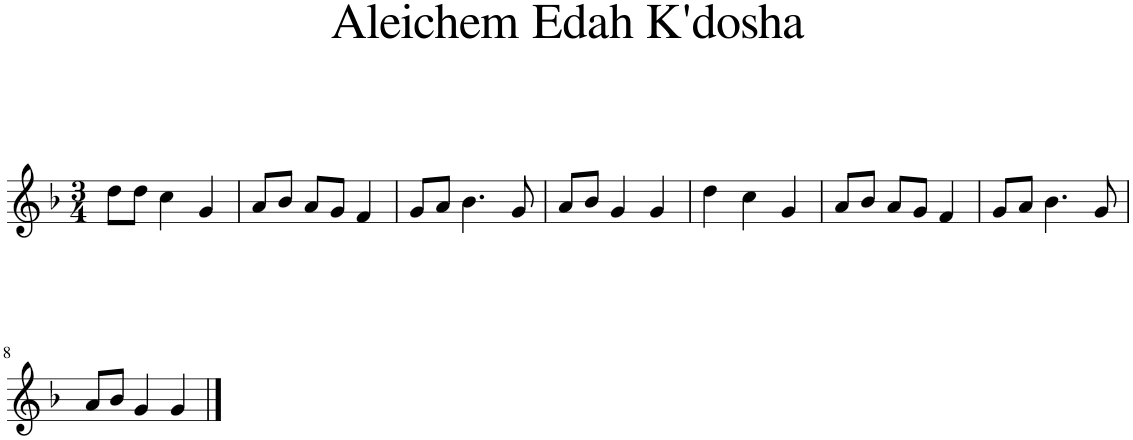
**kern
*part1
*staff1
*I"Bb Trumpet
*I'Bb Tpt.
*clefG2
*Trd1c2
*k[b-]
*M3/4
=1
8dd\L
8dd\J
4cc\
4g/
=2
8a/L
8b-/J
8a/L
8g/J
4f/
=3
8g/L
8a/J
4.b-\
8g/
=4
8a/L
8b-/J
4g/
4g/
=5
4dd\
4cc\
4g/
=6
8a/L
8b-/J
8a/L
8g/J
4f/
=7
8g/L
8a/J
4.b-\
8g/
!!LO:LB:g=z
=8
8a/L
8b-/J
4g/
4g/
==
*-
